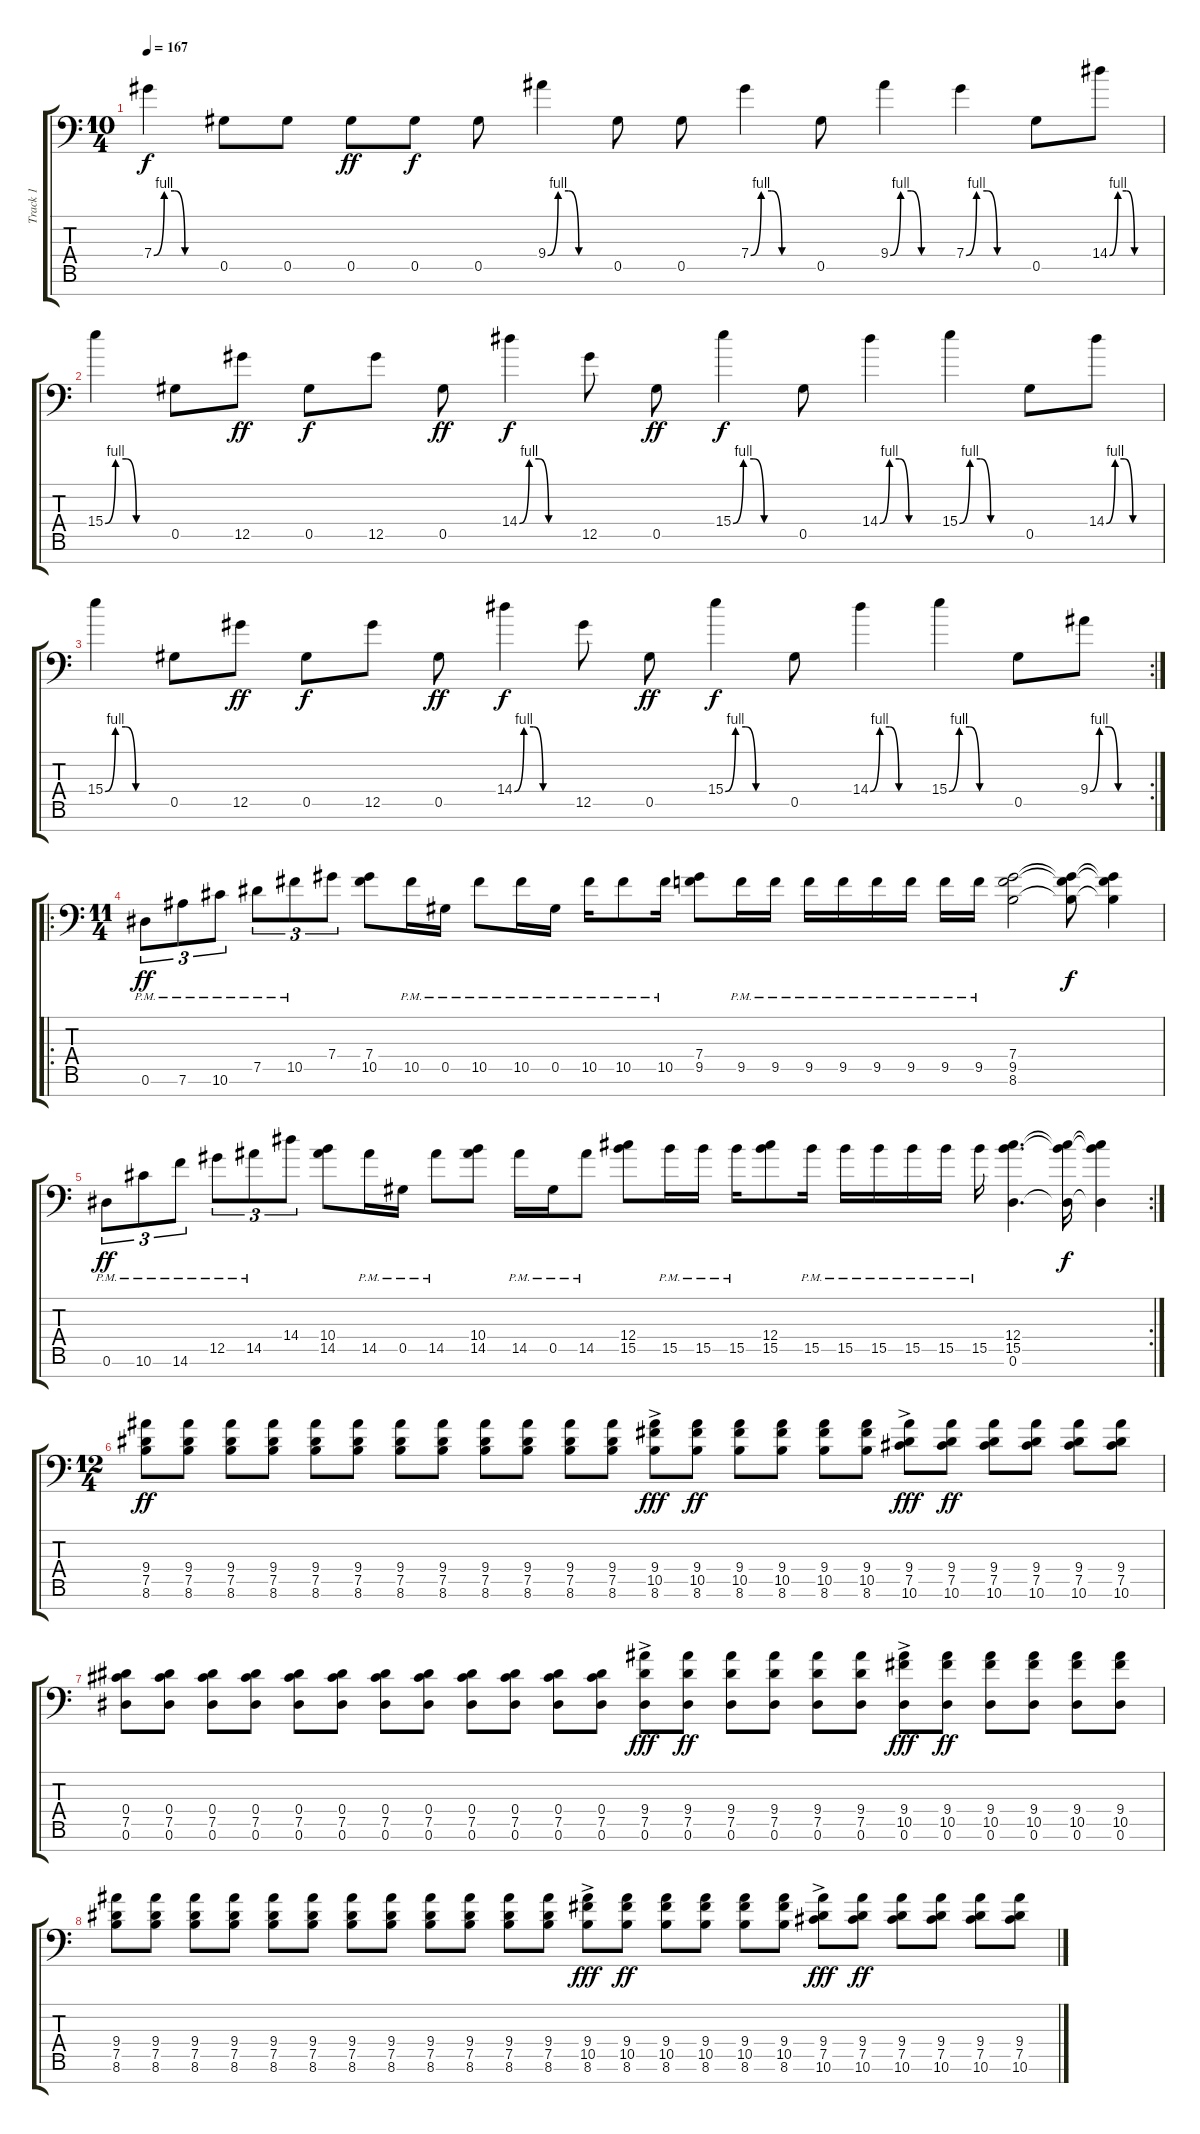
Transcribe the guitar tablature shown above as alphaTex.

\track ("Track 1" "Track 1") {instrument distortionguitar}
\staff {score tabs}
\tuning (Eb4 Bb3 Gb3 Db3 Ab2 Eb2 Ab1) {hide}
\ts (10 4)
\tempo 167
\clef f4
\ks c
7.4{be (custom 0 0 10 4 20 4 30 0 60 0)}.4{dy f} 0.5.8 0.5.8 0.5.8{dy ff} 0.5.8{dy f} 0.5.8 9.4{be (custom 0 0 10 4 20 4 30 0 60 0)}.4 0.5.8 0.5.8 7.4{be (custom 0 0 10 4 20 4 30 0 60 0)}.4 0.5.8 9.4{be (custom 0 0 10 4 20 4 30 0 60 0)}.4 7.4{be (custom 0 0 10 4 20 4 30 0 60 0)}.4 0.5.8 14.4{be (custom 0 0 10 4 20 4 30 0 60 0)}.8 |
15.4{be (custom 0 0 10 4 20 4 30 0 60 0)}.4 0.5.8 12.5.8{dy ff} 0.5.8{dy f} 12.5.8 0.5.8{dy ff} 14.4{be (custom 0 0 10 4 20 4 30 0 60 0)}.4{dy f} 12.5.8 0.5.8{dy ff} 15.4{be (custom 0 0 10 4 20 4 30 0 60 0)}.4{dy f} 0.5.8 14.4{be (custom 0 0 10 4 20 4 30 0 60 0)}.4 15.4{be (custom 0 0 10 4 20 4 30 0 60 0)}.4 0.5.8 14.4{be (custom 0 0 10 4 20 4 30 0 60 0)}.8 |
\rc 2
15.4{be (custom 0 0 10 4 20 4 30 0 60 0)}.4 0.5.8 12.5.8{dy ff} 0.5.8{dy f} 12.5.8 0.5.8{dy ff} 14.4{be (custom 0 0 10 4 20 4 30 0 60 0)}.4{dy f} 12.5.8 0.5.8{dy ff} 15.4{be (custom 0 0 10 4 20 4 30 0 60 0)}.4{dy f} 0.5.8 14.4{be (custom 0 0 10 4 20 4 30 0 60 0)}.4 15.4{be (custom 0 0 10 4 20 4 30 0 60 0)}.4 0.5.8 9.4{be (custom 0 0 10 4 20 4 30 0 60 0)}.8 |
\ro
\ts (11 4)
0.6{pm}.8{tu (3 2) dy ff} 7.6{pm}.8{tu (3 2)} 10.6{pm}.8{tu (3 2)} 7.5{pm}.8{tu (3 2)} 10.5{pm}.8{tu (3 2)} 7.4.8{tu (3 2)} (7.4 10.5).8 10.5{pm}.16 0.5{pm}.16 10.5{pm}.8 10.5{pm}.16 0.5{pm}.16 10.5{pm}.16 10.5{pm}.8 10.5{pm}.16 (7.4 9.5).8 9.5{pm}.16 9.5{pm}.16 9.5{pm}.16 9.5{pm}.16 9.5{pm}.16 9.5{pm}.16 9.5{pm}.16 9.5{pm}.16 (7.4 9.5 8.6).2 (7.4{t} 9.5{t} 8.6{t}).8{dy f} (7.4{t} 9.5{t} 8.6{t}).4 |
\rc 2
0.6{pm}.8{tu (3 2) dy ff} 10.6{pm}.8{tu (3 2)} 14.6{pm}.8{tu (3 2)} 12.5{pm}.8{tu (3 2)} 14.5{pm}.8{tu (3 2)} 14.4.8{tu (3 2)} (10.4 14.5).8 14.5{pm}.16 0.5{pm}.16 14.5{pm}.8 (10.4 14.5).8 14.5{pm}.16 0.5{pm}.16 14.5{pm}.8 (12.4 15.5).8 15.5{pm}.16 15.5{pm}.16 15.5{pm}.16 (12.4 15.5).8 15.5{pm}.16 15.5{pm}.16 15.5{pm}.16 15.5{pm}.16 15.5{pm}.16 15.5{pm}.16 (12.4 15.5 0.6).4{d} (12.4{t} 15.5{t} 0.6{t}).16{dy f} (12.4{t} 15.5{t} 0.6{t}).4 |
\ts (12 4)
(9.4 7.5 8.6).8{dy ff} (9.4 7.5 8.6).8 (9.4 7.5 8.6).8 (9.4 7.5 8.6).8 (9.4 7.5 8.6).8 (9.4 7.5 8.6).8 (9.4 7.5 8.6).8 (9.4 7.5 8.6).8 (9.4 7.5 8.6).8 (9.4 7.5 8.6).8 (9.4 7.5 8.6).8 (9.4 7.5 8.6).8 (9.4{ac} 10.5{ac} 8.6{ac}).8{dy fff} (9.4 10.5 8.6).8{dy ff} (9.4 10.5 8.6).8 (9.4 10.5 8.6).8 (9.4 10.5 8.6).8 (9.4 10.5 8.6).8 (9.4{ac} 7.5{ac} 10.6{ac}).8{dy fff} (9.4 7.5 10.6).8{dy ff} (9.4 7.5 10.6).8 (9.4 7.5 10.6).8 (9.4 7.5 10.6).8 (9.4 7.5 10.6).8 |
(0.4 7.5 0.6).8 (0.4 7.5 0.6).8 (0.4 7.5 0.6).8 (0.4 7.5 0.6).8 (0.4 7.5 0.6).8 (0.4 7.5 0.6).8 (0.4 7.5 0.6).8 (0.4 7.5 0.6).8 (0.4 7.5 0.6).8 (0.4 7.5 0.6).8 (0.4 7.5 0.6).8 (0.4 7.5 0.6).8 (9.4{ac} 7.5{ac} 0.6{ac}).8{dy fff} (9.4 7.5 0.6).8{dy ff} (9.4 7.5 0.6).8 (9.4 7.5 0.6).8 (9.4 7.5 0.6).8 (9.4 7.5 0.6).8 (9.4{ac} 10.5{ac} 0.6{ac}).8{dy fff} (9.4 10.5 0.6).8{dy ff} (9.4 10.5 0.6).8 (9.4 10.5 0.6).8 (9.4 10.5 0.6).8 (9.4 10.5 0.6).8 |
(9.4 7.5 8.6).8 (9.4 7.5 8.6).8 (9.4 7.5 8.6).8 (9.4 7.5 8.6).8 (9.4 7.5 8.6).8 (9.4 7.5 8.6).8 (9.4 7.5 8.6).8 (9.4 7.5 8.6).8 (9.4 7.5 8.6).8 (9.4 7.5 8.6).8 (9.4 7.5 8.6).8 (9.4 7.5 8.6).8 (9.4{ac} 10.5{ac} 8.6{ac}).8{dy fff} (9.4 10.5 8.6).8{dy ff} (9.4 10.5 8.6).8 (9.4 10.5 8.6).8 (9.4 10.5 8.6).8 (9.4 10.5 8.6).8 (9.4{ac} 7.5{ac} 10.6{ac}).8{dy fff} (9.4 7.5 10.6).8{dy ff} (9.4 7.5 10.6).8 (9.4 7.5 10.6).8 (9.4 7.5 10.6).8 (9.4 7.5 10.6).8
